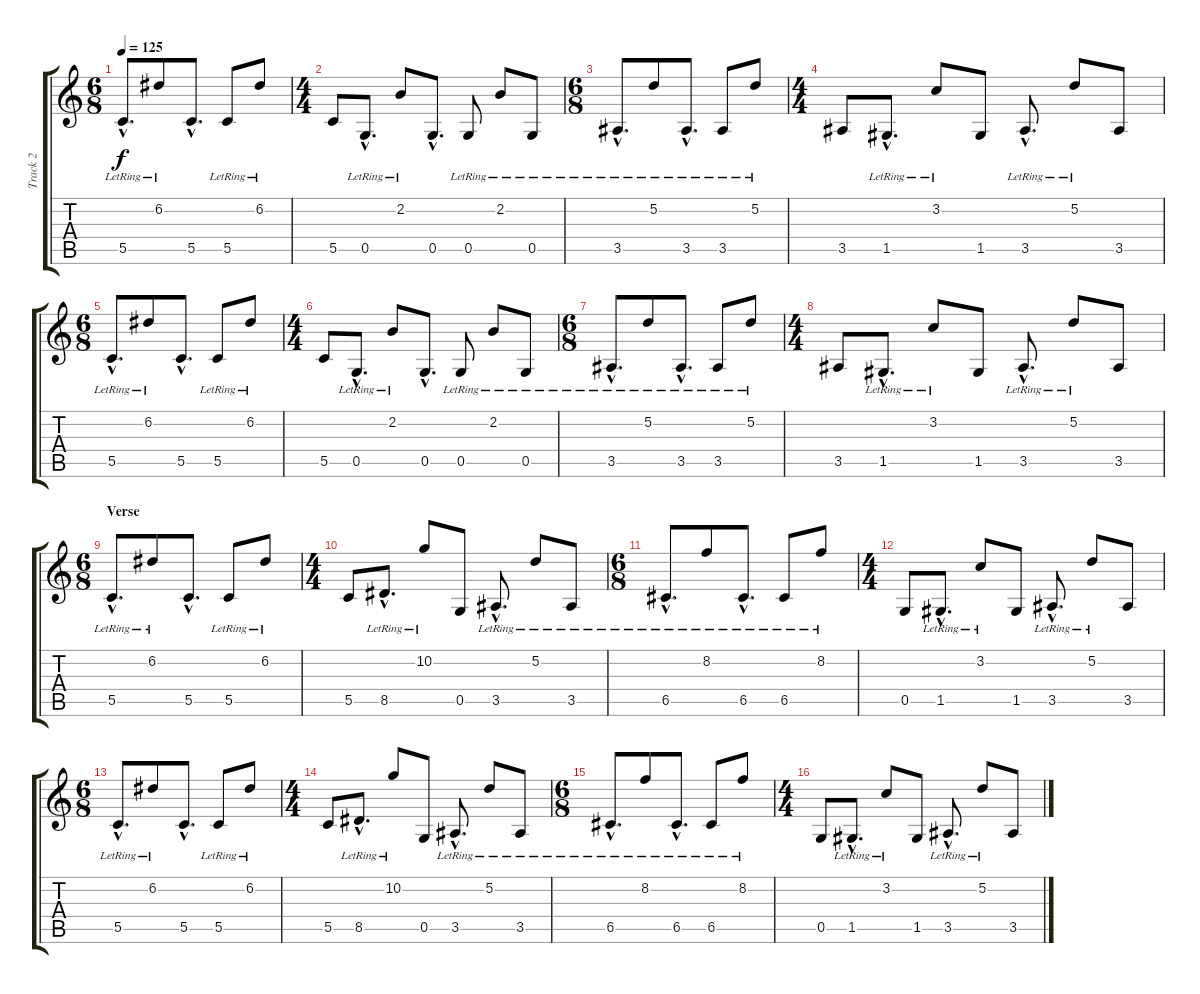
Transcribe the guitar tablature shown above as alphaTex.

\track ("Track 2" "Track 2") {instrument acousticguitarsteel}
\staff {score tabs}
\tuning (D4 A3 F3 C3 G2 C2) {hide}
\ts (6 8)
\tempo 125
\clef g2
\ks c
5.5{hac lr}.8{d dy f} 6.2{lr}.8 5.5{hac}.8{d} 5.5{lr}.8 6.2{lr}.8 |
\ts (4 4)
5.5.8 0.5{hac lr}.8{d} 2.2{lr}.8 0.5{hac}.8{d} 0.5{lr}.8 2.2{lr}.8 0.5{lr}.8 |
\ts (6 8)
3.5{hac lr}.8{d} 5.2{lr}.8 3.5{hac lr}.8{d} 3.5{lr}.8 5.2{lr}.8 |
\ts (4 4)
3.5.8 1.5{hac lr}.8{d} 3.2{lr}.8 1.5.8 3.5{hac lr}.8{d} 5.2{lr}.8 3.5.8 |
\ts (6 8)
5.5{hac lr}.8{d} 6.2{lr}.8 5.5{hac}.8{d} 5.5{lr}.8 6.2{lr}.8 |
\ts (4 4)
5.5.8 0.5{hac lr}.8{d} 2.2{lr}.8 0.5{hac}.8{d} 0.5{lr}.8 2.2{lr}.8 0.5{lr}.8 |
\ts (6 8)
3.5{hac lr}.8{d} 5.2{lr}.8 3.5{hac lr}.8{d} 3.5{lr}.8 5.2{lr}.8 |
\ts (4 4)
3.5.8 1.5{hac lr}.8{d} 3.2{lr}.8 1.5.8 3.5{hac lr}.8{d} 5.2{lr}.8 3.5.8 |
\ts (6 8)
\section ("" "Verse")
5.5{hac lr}.8{d} 6.2{lr}.8 5.5{hac}.8{d} 5.5{lr}.8 6.2{lr}.8 |
\ts (4 4)
5.5.8 8.5{hac lr}.8{d} 10.2{lr}.8 0.5.8 3.5{hac lr}.8{d} 5.2{lr}.8 3.5{lr}.8 |
\ts (6 8)
6.5{hac lr}.8{d} 8.2{lr}.8 6.5{hac lr}.8{d} 6.5{lr}.8 8.2{lr}.8 |
\ts (4 4)
0.5.8 1.5{hac lr}.8{d} 3.2{lr}.8 1.5.8 3.5{hac lr}.8{d} 5.2{lr}.8 3.5.8 |
\ts (6 8)
5.5{hac lr}.8{d} 6.2{lr}.8 5.5{hac}.8{d} 5.5{lr}.8 6.2{lr}.8 |
\ts (4 4)
5.5.8 8.5{hac lr}.8{d} 10.2{lr}.8 0.5.8 3.5{hac lr}.8{d} 5.2{lr}.8 3.5{lr}.8 |
\ts (6 8)
6.5{hac lr}.8{d} 8.2{lr}.8 6.5{hac lr}.8{d} 6.5{lr}.8 8.2{lr}.8 |
\ts (4 4)
0.5.8 1.5{hac lr}.8{d} 3.2{lr}.8 1.5.8 3.5{hac lr}.8{d} 5.2{lr}.8 3.5.8
